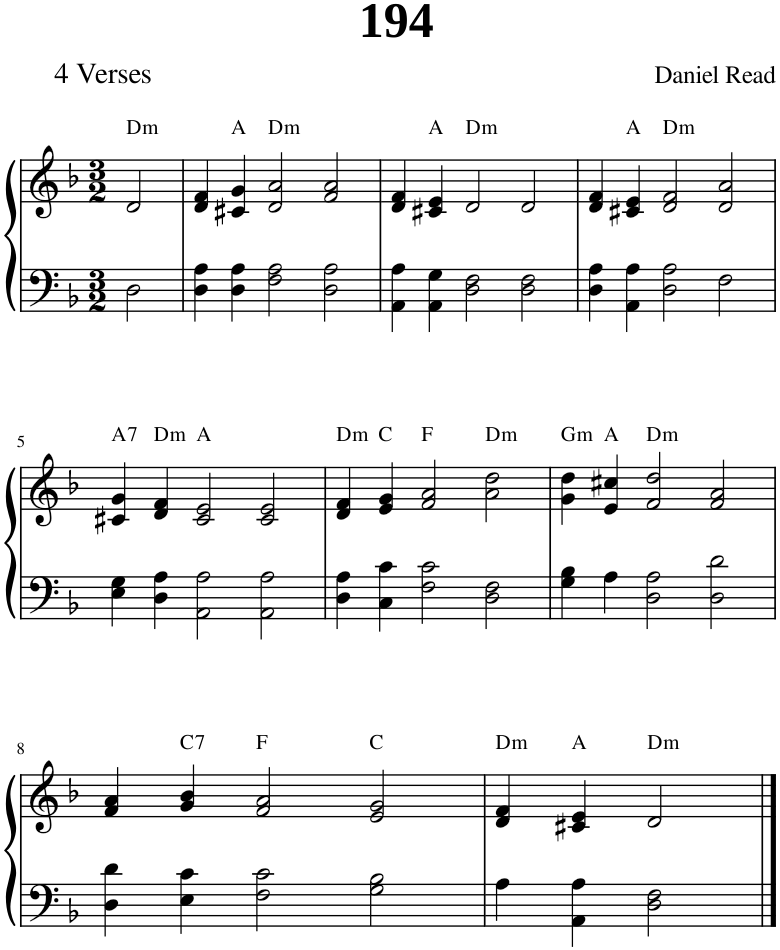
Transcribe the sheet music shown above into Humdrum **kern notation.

**kern	**kern	**harte
*part1	*part1	*part1
*staff2	*staff1	*
*I"Piano	*	*
*I'Pno.	*	*
*clefF4	*clefG2	*
*k[b-]	*k[b-]	*
*M3/2	*M3/2	*
=1	=1	=1
!	!	!LO:H:kt=m
2D\	2d/	D:min
=2	=2	=2
4D\ 4A\	4d/ 4f/	.
4D\ 4A\	4c#X/ 4g/	A:maj
!	!	!LO:H:kt=m
2F\ 2A\	2d/ 2a/	D:min
2D\ 2A\	2f/ 2a/	.
=3	=3	=3
4AA\ 4A\	4d/ 4f/	.
4AA\ 4G\	4c#X/ 4e/	A:maj
!	!	!LO:H:kt=m
2D\ 2F\	2d/	D:min
2D\ 2F\	2d/	.
=4	=4	=4
4D\ 4A\	4d/ 4f/	.
4AA\ 4A\	4c#X/ 4e/	A:maj
!	!	!LO:H:kt=m
2D\ 2A\	2d/ 2f/	D:min
2F\	2d/ 2a/	.
!!LO:LB:g=z
=5	=5	=5
!	!	!LO:H:kt=7
4E\ 4G\	4c#X/ 4g/	A:7
!	!	!LO:H:kt=m
4D\ 4A\	4d/ 4f/	D:min
2AA\ 2A\	2c#/ 2e/	A:maj
2AA\ 2A\	2c#/ 2e/	.
=6	=6	=6
!	!	!LO:H:kt=m
4D\ 4A\	4d/ 4f/	D:min
4C\ 4c\	4e/ 4g/	C:maj
2F\ 2c\	2f/ 2a/	F:maj
!	!	!LO:H:kt=m
2D\ 2F\	2a\ 2dd\	D:min
=7	=7	=7
!	!	!LO:H:kt=m
4G\ 4B-\	4g\ 4dd\	G:min
4A\	4e/ 4cc#X/	A:maj
!	!	!LO:H:kt=m
2D\ 2A\	2f/ 2dd/	D:min
2D\ 2d\	2f/ 2a/	.
!!LO:LB:g=z
=8	=8	=8
4D\ 4d\	4f/ 4a/	.
!	!	!LO:H:kt=7
4E\ 4c\	4g/ 4b-/	C:7
2F\ 2c\	2f/ 2a/	F:maj
2G\ 2B-\	2e/ 2g/	C:maj
=9	=9	=9
!	!	!LO:H:kt=m
4A\	4d/ 4f/	D:min
4AA\ 4A\	4c#X/ 4e/	A:maj
!	!	!LO:H:kt=m
2D\ 2F\	2d/	D:min
==	==	==
*-	*-	*-
